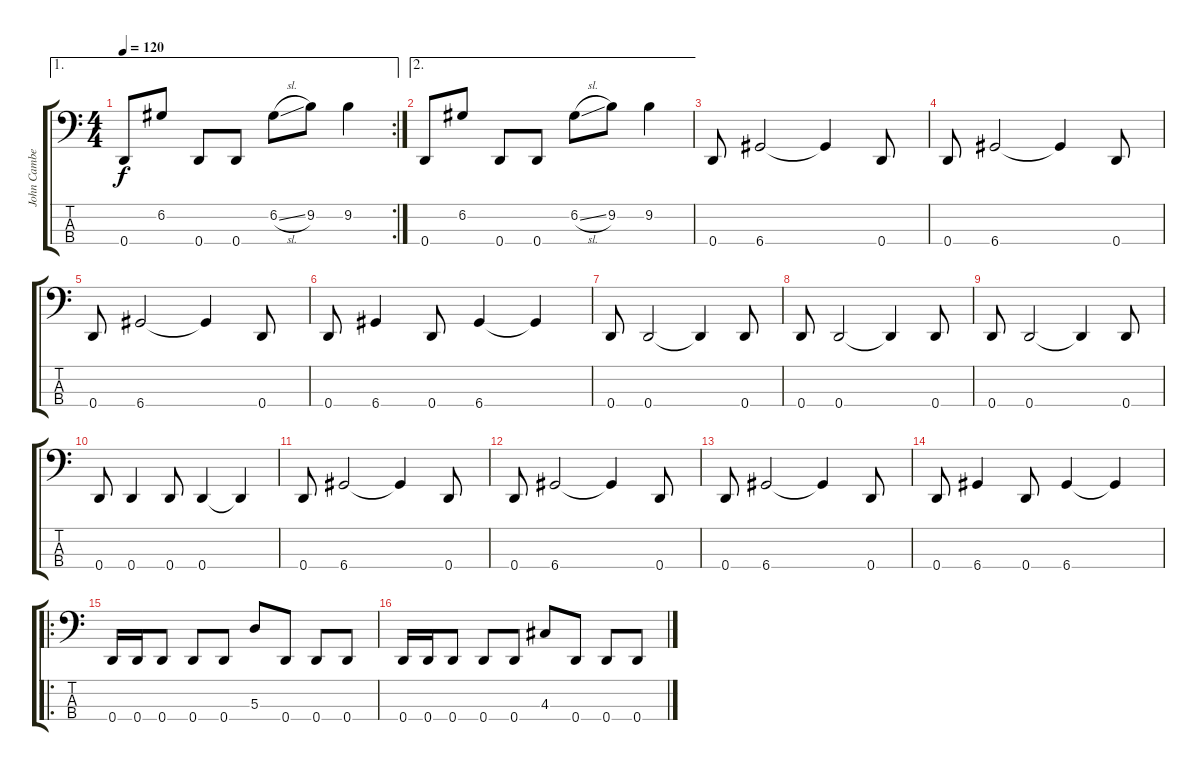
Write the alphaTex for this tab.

\track ("John Cambell" "John Cambe") {instrument electricbasspick}
\staff {score tabs}
\tuning (G2 D2 A1 D1) {hide}
\ae 1
\rc 2
\ts (4 4)
\tempo 120
\clef f4
\ks c
0.4.8{dy f} 6.2.8 0.4.8 0.4.8 6.2{sl}.8 9.2.8 9.2.4 |
\ae 2
0.4.8 6.2.8 0.4.8 0.4.8 6.2{sl}.8 9.2.8 9.2.4 |
0.4.8 6.4.2 6.4{t}.4 0.4.8 |
0.4.8 6.4.2 6.4{t}.4 0.4.8 |
0.4.8 6.4.2 6.4{t}.4 0.4.8 |
0.4.8 6.4.4 0.4.8 6.4.4 6.4{t}.4 |
0.4.8 0.4.2 0.4{t}.4 0.4.8 |
0.4.8 0.4.2 0.4{t}.4 0.4.8 |
0.4.8 0.4.2 0.4{t}.4 0.4.8 |
0.4.8 0.4.4 0.4.8 0.4.4 0.4{t}.4 |
0.4.8 6.4.2 6.4{t}.4 0.4.8 |
0.4.8 6.4.2 6.4{t}.4 0.4.8 |
0.4.8 6.4.2 6.4{t}.4 0.4.8 |
0.4.8 6.4.4 0.4.8 6.4.4 6.4{t}.4 |
\ro
0.4.16 0.4.16 0.4.8 0.4.8 0.4.8 5.3.8 0.4.8 0.4.8 0.4.8 |
0.4.16 0.4.16 0.4.8 0.4.8 0.4.8 4.3.8 0.4.8 0.4.8 0.4.8
